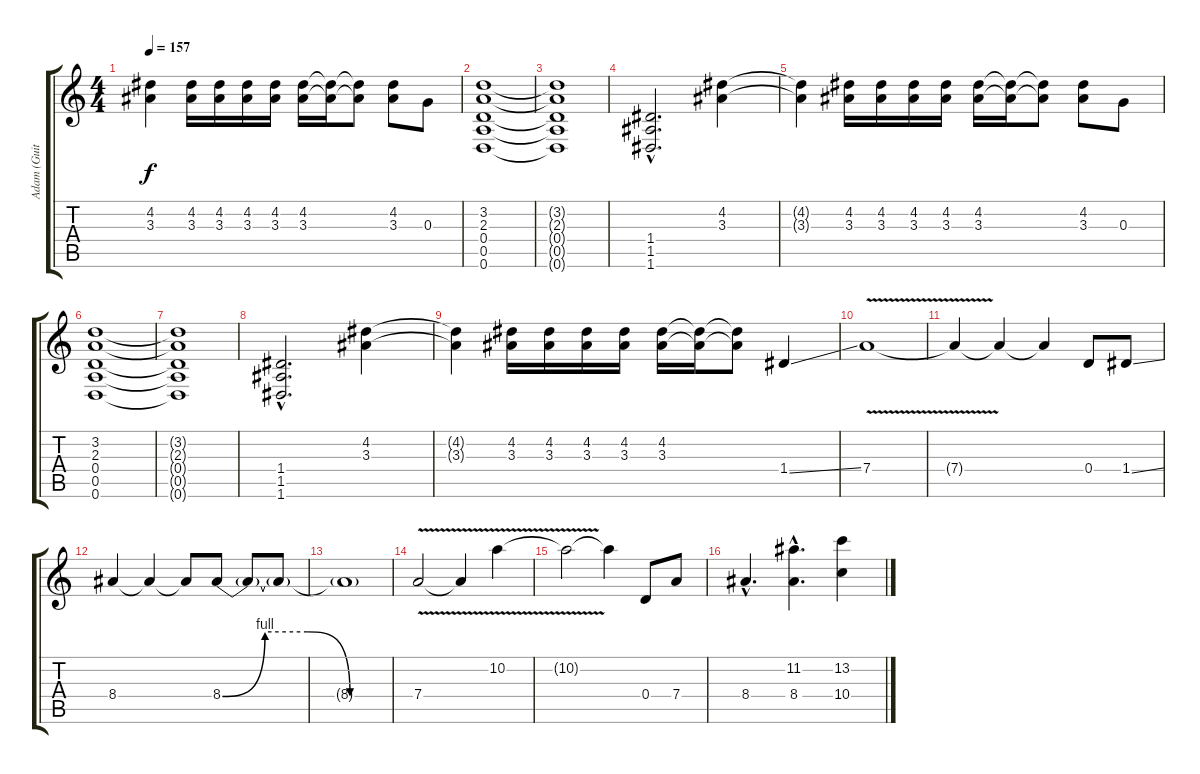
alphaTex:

\track ("Adam (Guitar)" "Adam (Guit") {instrument distortionguitar}
\staff {score tabs}
\tuning (E4 B3 G3 D3 A2 D2) {hide}
\ts (4 4)
\tempo 157
\clef g2
\ks c
(4.2{t} 3.3{t}).4{dy f} (4.2 3.3).16 (4.2 3.3).16 (4.2 3.3).16 (4.2 3.3).16 (4.2 3.3).16 (4.2{t} 3.3{t}).16 (4.2{t} 3.3{t}).8 (4.2 3.3).8 0.3.8 |
(3.2 2.3 0.4 0.5 0.6).1 |
(3.2{t} 2.3{t} 0.4{t} 0.5{t} 0.6{t}).1 |
(1.4{hac} 1.5{hac} 1.6{hac}).2{d} (4.2 3.3).4 |
(4.2{t} 3.3{t}).4 (4.2 3.3).16 (4.2 3.3).16 (4.2 3.3).16 (4.2 3.3).16 (4.2 3.3).16 (4.2{t} 3.3{t}).16 (4.2{t} 3.3{t}).8 (4.2 3.3).8 0.3.8 |
(3.2 2.3 0.4 0.5 0.6).1 |
(3.2{t} 2.3{t} 0.4{t} 0.5{t} 0.6{t}).1 |
(1.4{hac} 1.5{hac} 1.6{hac}).2{d} (4.2 3.3).4 |
(4.2{t} 3.3{t}).4 (4.2 3.3).16 (4.2 3.3).16 (4.2 3.3).16 (4.2 3.3).16 (4.2 3.3).16 (4.2{t} 3.3{t}).16 (4.2{t} 3.3{t}).8 1.4{ss}.4 |
7.4{v}.1 |
7.4{t}.4 7.4{t}.4 7.4{t}.4 0.4.8 1.4{ss}.8 |
8.4.4 8.4{t}.4 8.4{t}.8 8.4{be (custom 0 0 15 4 30 4 45 0 60 0)}.8 8.4{t}.8 8.4{t}.8 |
8.4{t}.1 |
7.4{v}.2 7.4{t}.4 10.2{v}.4 |
10.2{t}.2 10.2{t}.4 0.4.8 7.4.8 |
8.4{hac}.4{d} (11.2{hac} 8.4{hac}).4{d} (13.2 10.4).4
